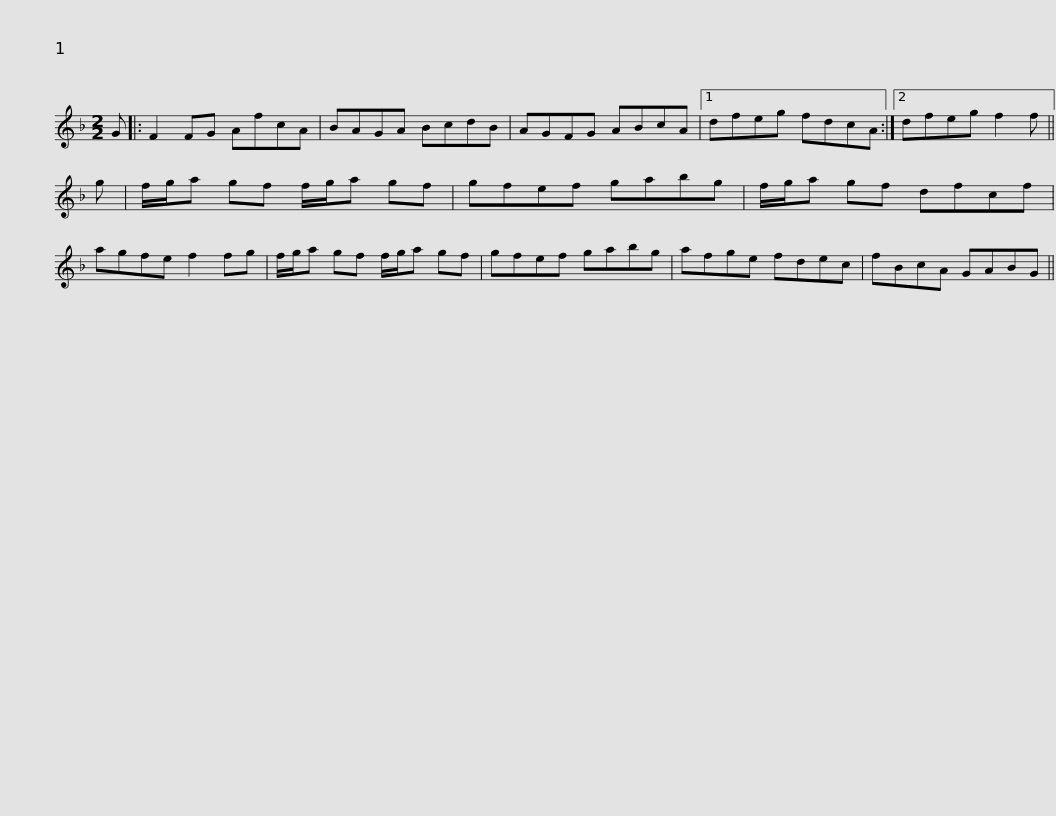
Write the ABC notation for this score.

X:1
L:1/8
M:2/2
I:linebreak $
K:F
V:1 treble
V:1
 G |: F2 FG AfcA | BAGA BcdB | AGFG ABcA |1 dfeg fdcA :|2 %5
 dfeg f2 f || g |$ f/g/a gf f/g/a gf | gfef gabg | f/g/a gf dfcf | %10
 agfe f2 fg | f/g/a gf f/g/a gf |$ gfef gabg | afge fdec | fBcA GABG || %15
